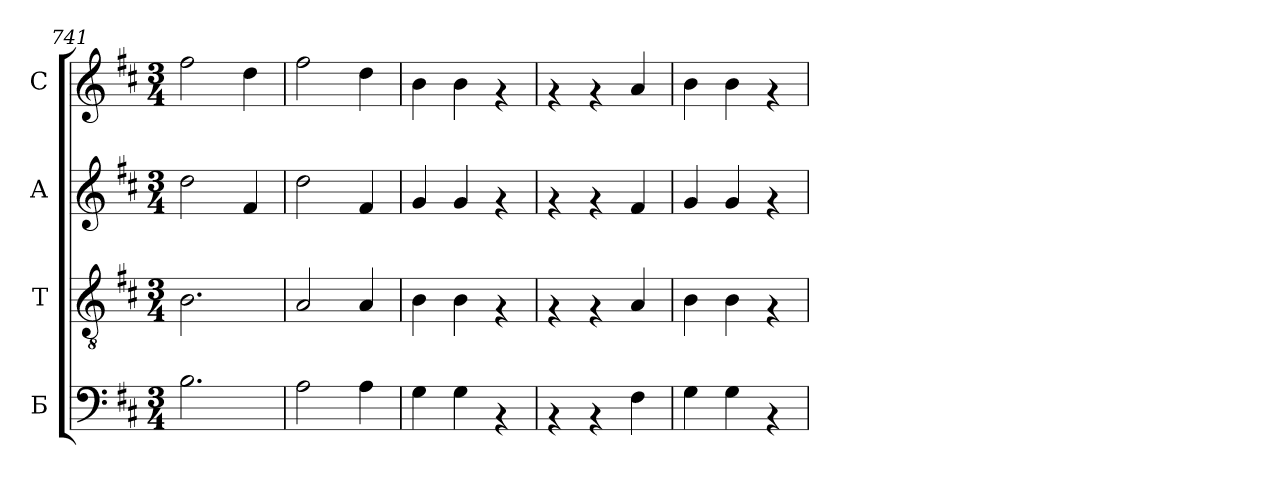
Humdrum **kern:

**kern	**kern	**kern	**kern
*part4	*part3	*part2	*part1
*staff4	*staff3	*staff2	*staff1
*I"Б	*I"Т	*I"А	*I"С
*clefF4	*clefGv2	*clefG2	*clefG2
*k[f#c#]	*k[f#c#]	*k[f#c#]	*k[f#c#]
*D:	*D:	*D:	*D:
*M3/4	*M3/4	*M3/4	*M3/4
=741	=741	=741	=741
2.B\	2.B\	2dd\	2ff#\
.	.	4f#/	4dd\
=742	=742	=742	=742
2A\	2A/	2dd\	2ff#\
4A\	4A/	4f#/	4dd\
=743	=743	=743	=743
4G\	4B\	4g/	4b\
4G\	4B\	4g/	4b\
4rAA	4rF	4rf	4rf
=744	=744	=744	=744
4rAA	4rF	4rf	4rf
4rAA	4rF	4rf	4rf
4F#\	4A/	4f#/	4a/
!!LO:LB:g=z
=745	=745	=745	=745
4G\	4B\	4g/	4b\
4G\	4B\	4g/	4b\
4rAA	4rF	4rf	4rf
=	=	=	=
*-	*-	*-	*-
